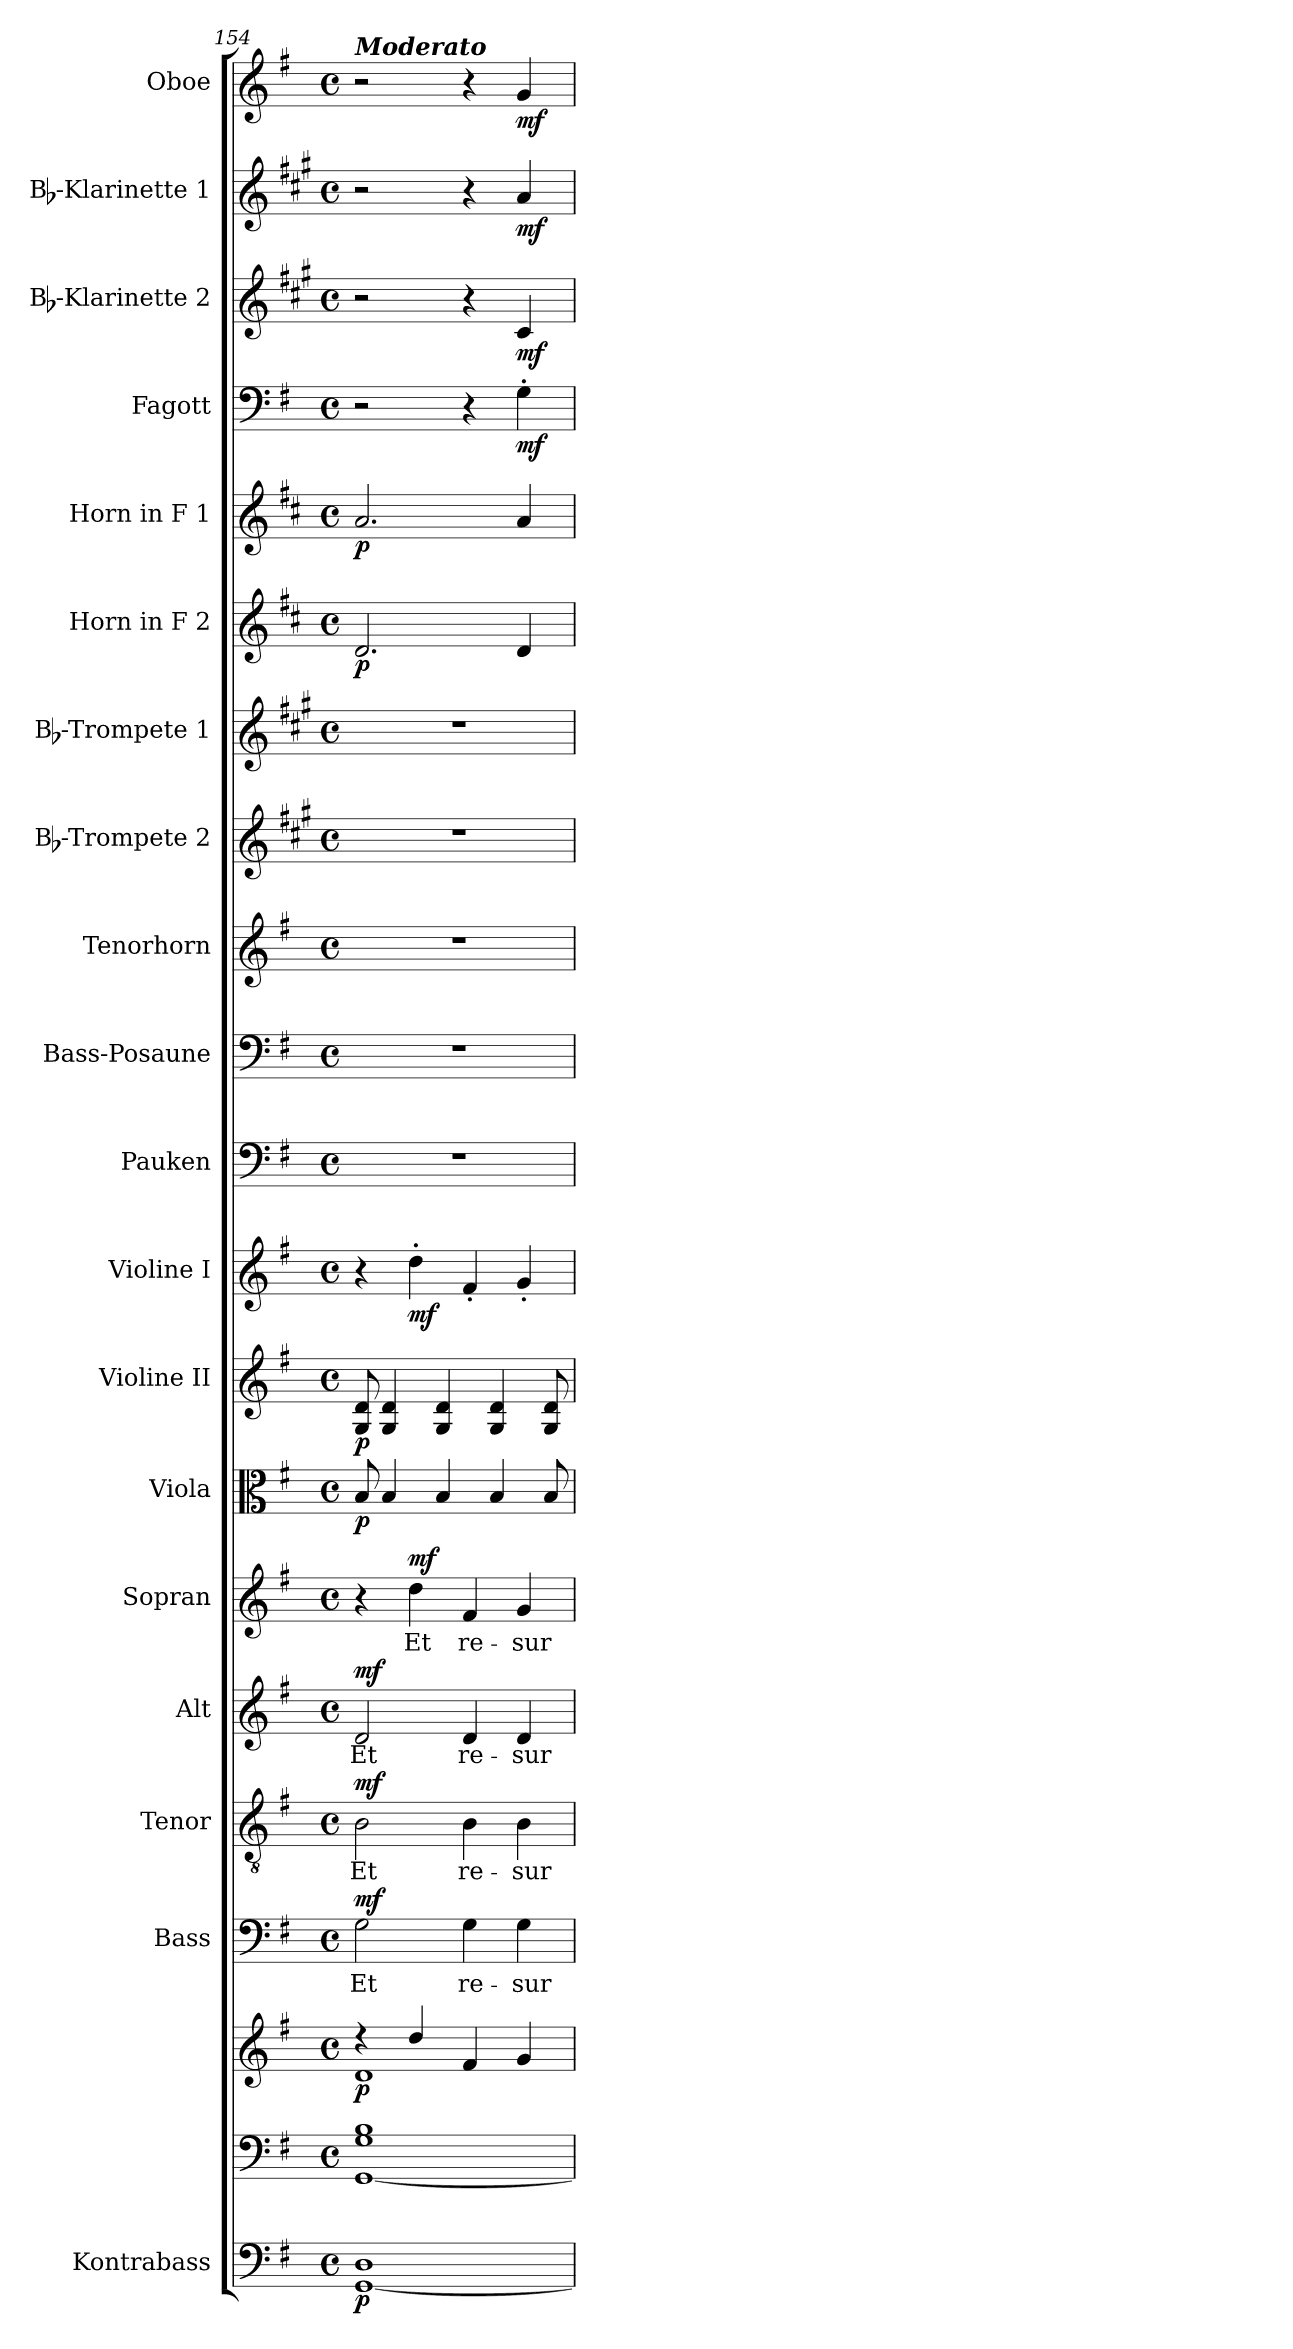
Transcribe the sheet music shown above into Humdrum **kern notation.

**kern	**dynam	**kern	**kern	**dynam	**kern	**text	**dynam	**kern	**text	**dynam	**kern	**text	**dynam	**kern	**text	**dynam	**kern	**dynam	**kern	**dynam	**kern	**dynam	**kern	**kern	**kern	**kern	**kern	**kern	**dynam	**kern	**dynam	**kern	**dynam	**kern	**dynam	**kern	**dynam	**kern	**dynam
*part20	*part20	*part19	*part19	*part19	*part18	*part18	*part18	*part17	*part17	*part17	*part16	*part16	*part16	*part15	*part15	*part15	*part14	*part14	*part13	*part13	*part12	*part12	*part11	*part10	*part9	*part8	*part7	*part6	*part6	*part5	*part5	*part4	*part4	*part3	*part3	*part2	*part2	*part1	*part1
*staff21	*staff21	*staff20	*staff19	*staff19/20	*staff18	*staff18	*staff18	*staff17	*staff17	*staff17	*staff16	*staff16	*staff16	*staff15	*staff15	*staff15	*staff14	*staff14	*staff13	*staff13	*staff12	*staff12	*staff11	*staff10	*staff9	*staff8	*staff7	*staff6	*staff6	*staff5	*staff5	*staff4	*staff4	*staff3	*staff3	*staff2	*staff2	*staff1	*staff1
*I"Kontrabass	*	*	*	*	*I"Bass	*	*	*I"Tenor	*	*	*I"Alt	*	*	*I"Sopran	*	*	*I"Viola	*	*I"Violine II	*	*I"Violine I	*	*I"Pauken	*I"Bass-Posaune	*I"Tenorhorn	*I"Bb-Trompete 2	*I"Bb-Trompete 1	*I"Horn in F 2	*	*I"Horn in F 1	*	*I"Fagott	*	*I"Bb-Klarinette 2	*	*I"Bb-Klarinette 1	*	*I"Oboe	*
*I'Kb.	*	*	*	*	*I'B.	*	*	*I'T.	*	*	*I'A.	*	*	*I'S.	*	*	*I'Vla.	*	*I'Vl. II	*	*I'Vl. I	*	*I'Pk.	*I'B. Pos.	*I'T. Hrn.	*I'Bb Trp. 2	*I'Bb Trp. 1	*	*	*	*	*I'Fg.	*	*I'Bb Kl. 2	*	*I'Bb Kl. 1	*	*I'Ob.	*
!!LO:PB:g=z
*clefF4	*	*clefF4	*clefG2	*	*clefF4	*	*	*clefGv2	*	*	*clefG2	*	*	*clefG2	*	*	*clefC3	*	*clefG2	*	*clefG2	*	*clefF4	*clefF4	*clefG2	*clefG2	*clefG2	*clefG2	*	*clefG2	*	*clefF4	*	*clefG2	*	*clefG2	*	*clefG2	*
*ITrd7c12	*	*	*	*	*	*	*	*	*	*	*	*	*	*	*	*	*	*	*	*	*	*	*	*	*ITrd8c14	*ITrd1c2	*ITrd1c2	*ITrd4c7	*	*ITrd4c7	*	*	*	*ITrd1c2	*	*ITrd1c2	*	*	*
*k[f#]	*	*k[f#]	*k[f#]	*	*k[f#]	*	*	*k[f#]	*	*	*k[f#]	*	*	*k[f#]	*	*	*k[f#]	*	*k[f#]	*	*k[f#]	*	*k[f#]	*k[f#]	*k[f#]	*k[f#]	*k[f#]	*k[f#]	*	*k[f#]	*	*k[f#]	*	*k[f#]	*	*k[f#]	*	*k[f#]	*
*G:	*	*G:	*G:	*	*G:	*	*	*G:	*	*	*G:	*	*	*G:	*	*	*G:	*	*G:	*	*G:	*	*G:	*G:	*G:	*G:	*G:	*G:	*	*G:	*	*G:	*	*G:	*	*G:	*	*G:	*
*M4/4	*	*M4/4	*M4/4	*	*M4/4	*	*	*M4/4	*	*	*M4/4	*	*	*M4/4	*	*	*M4/4	*	*M4/4	*	*M4/4	*	*M4/4	*M4/4	*M4/4	*M4/4	*M4/4	*M4/4	*	*M4/4	*	*M4/4	*	*M4/4	*	*M4/4	*	*M4/4	*
*met(c)	*	*met(c)	*met(c)	*	*met(c)	*	*	*met(c)	*	*	*met(c)	*	*	*met(c)	*	*	*met(c)	*	*met(c)	*	*met(c)	*	*met(c)	*met(c)	*met(c)	*met(c)	*met(c)	*met(c)	*	*met(c)	*	*met(c)	*	*met(c)	*	*met(c)	*	*met(c)	*
=154	=154	=154	=154	=154	=154	=154	=154	=154	=154	=154	=154	=154	=154	=154	=154	=154	=154	=154	=154	=154	=154	=154	=154	=154	=154	=154	=154	=154	=154	=154	=154	=154	=154	=154	=154	=154	=154	=154	=154
*	*	*^	*^	*	*	*	*	*	*	*	*	*	*	*	*	*	*	*	*	*	*	*	*	*	*	*	*	*	*	*	*	*	*	*	*	*	*	*	*
!	!	!	!	!	!	!	!	!	!	!	!	!	!	!	!	!	!	!	!	!	!	!	!	!	!	!	!	!	!	!	!	!	!	!	!	!	!	!	!	!LO:TX:a:Bi:t=Moderato	!
!	!LO:DY:b	!	!	!	!	!LO:DY:b	!	!LO:LY:b	!LO:DY:a	!	!LO:LY:b	!LO:DY:a	!	!LO:LY:b	!LO:DY:a	!	!	!	!	!LO:DY:b	!	!LO:DY:b	!	!	!	!	!	!	!	!	!LO:DY:b	!	!LO:DY:b	!	!	!	!	!	!	!	!
[1GGG 1DD	p	1G 1B	[<1GG	4rdd	1d	p	2G\	Et	mf	2B\	Et	mf	2d/	Et	mf	4r	.	.	8B/	p	8G/ 8d/	p	4r	.	1r	1r	1r	1r	1r	2.G/	p	2.d/	p	2r	.	2r	.	2r	.	2r	.
.	.	.	.	.	.	.	.	.	.	.	.	.	.	.	.	.	.	.	4B/	.	4G/ 4d/	.	.	.	.	.	.	.	.	.	.	.	.	.	.	.	.	.	.	.	.
!	!	!	!	!	!	!	!	!	!	!	!	!	!	!	!	!	!LO:LY:b	!LO:DY:a	!	!	!	!	!	!LO:DY:b	!	!	!	!	!	!	!	!	!	!	!	!	!	!	!	!	!
.	.	.	.	4dd/	.	.	.	.	.	.	.	.	.	.	.	4dd\	Et	mf	.	.	.	.	4dd'>\	mf	.	.	.	.	.	.	.	.	.	.	.	.	.	.	.	.	.
.	.	.	.	.	.	.	.	.	.	.	.	.	.	.	.	.	.	.	4B/	.	4G/ 4d/	.	.	.	.	.	.	.	.	.	.	.	.	.	.	.	.	.	.	.	.
!	!	!	!	!	!	!	!	!LO:LY:b	!	!	!LO:LY:b	!	!	!LO:LY:b	!	!	!LO:LY:b	!	!	!	!	!	!	!	!	!	!	!	!	!	!	!	!	!	!	!	!	!	!	!	!
.	.	.	.	4f#/	.	.	4G\	re-	.	4B\	re-	.	4d/	re-	.	4f#/	re-	.	.	.	.	.	4f#'</	.	.	.	.	.	.	.	.	.	.	4r	.	4r	.	4r	.	4r	.
.	.	.	.	.	.	.	.	.	.	.	.	.	.	.	.	.	.	.	4B/	.	4G/ 4d/	.	.	.	.	.	.	.	.	.	.	.	.	.	.	.	.	.	.	.	.
!	!	!	!	!	!	!	!	!LO:LY:b	!	!	!LO:LY:b	!	!	!LO:LY:b	!	!	!LO:LY:b	!	!	!	!	!	!	!	!	!	!	!	!	!	!	!	!	!	!LO:DY:b	!	!LO:DY:b	!	!LO:DY:b	!	!LO:DY:b
.	.	.	.	4g/	.	.	4G\	-sur-	.	4B\	-sur-	.	4d/	-sur-	.	4g/	-sur-	.	.	.	.	.	4g'</	.	.	.	.	.	.	4G/	.	4d/	.	4G'>\	mf	4B/	mf	4g/	mf	4g/	mf
.	.	.	.	.	.	.	.	.	.	.	.	.	.	.	.	.	.	.	8B/	.	8G/ 8d/	.	.	.	.	.	.	.	.	.	.	.	.	.	.	.	.	.	.	.	.
*	*	*v	*v	*	*	*	*	*	*	*	*	*	*	*	*	*	*	*	*	*	*	*	*	*	*	*	*	*	*	*	*	*	*	*	*	*	*	*	*	*	*
*	*	*	*v	*v	*	*	*	*	*	*	*	*	*	*	*	*	*	*	*	*	*	*	*	*	*	*	*	*	*	*	*	*	*	*	*	*	*	*	*	*
=	=	=	=	=	=	=	=	=	=	=	=	=	=	=	=	=	=	=	=	=	=	=	=	=	=	=	=	=	=	=	=	=	=	=	=	=	=	=	=
*-	*-	*-	*-	*-	*-	*-	*-	*-	*-	*-	*-	*-	*-	*-	*-	*-	*-	*-	*-	*-	*-	*-	*-	*-	*-	*-	*-	*-	*-	*-	*-	*-	*-	*-	*-	*-	*-	*-	*-
